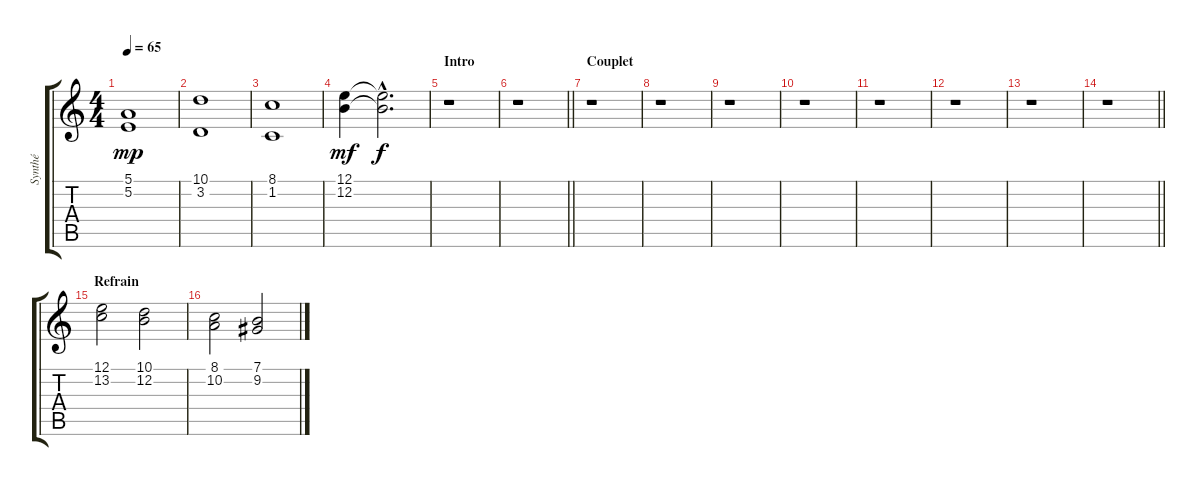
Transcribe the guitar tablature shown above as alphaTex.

\track ("Synthé" "Synthé") {instrument stringensemble1}
\staff {score tabs}
\tuning (E4 B3 G3 D3 A2 E2) {hide}
\ts (4 4)
\tempo 65
\clef g2
\ks c
(5.1 5.2).1{dy mp instrument stringensemble1} |
(10.1 3.2).1 |
(8.1 1.2).1 |
(12.1 12.2).4{dy mf} (12.1{hac t} 12.2{hac t}).2{d dy f volume 0} |
\section ("" "Intro")
r.1 |
\barLineRight lightlight
r.1 |
\section ("" "Couplet")
r.1 |
r.1 |
r.1 |
r.1 |
r.1 |
r.1 |
r.1 |
\barLineRight lightlight
r.1 |
\section ("" "Refrain")
(12.1 13.2).2{volume 6} (10.1 12.2).2 |
(8.1 10.2).2 (7.1 9.2).2
